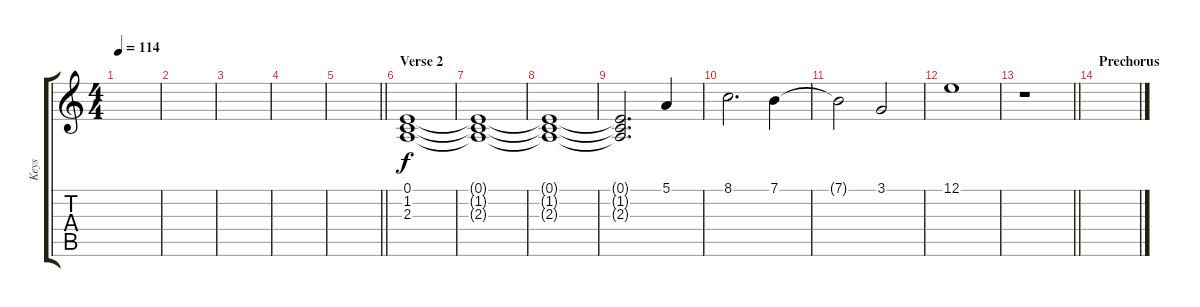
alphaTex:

\track ("Keys" "Keys") {instrument lead1square}
\staff {score tabs}
\tuning (E4 B3 G3 D3 A2 E2) {hide}
\ts (4 4)
\tempo 114
\clef g2
\ks aminor
|
\ks c
|
|
|
\barLineRight lightlight
|
\section ("" "Verse 2")
(0.1 1.2 2.3).1 |
(0.1{t} 1.2{t} 2.3{t}).1 |
(0.1{t} 1.2{t} 2.3{t}).1 |
(0.1{t} 1.2{t} 2.3{t}).2{d} 5.1.4 |
8.1.2{d} 7.1.4 |
7.1{t}.2 3.1.2 |
12.1.1 |
\barLineRight lightlight
r.1 |
\section ("" "Prechorus")
